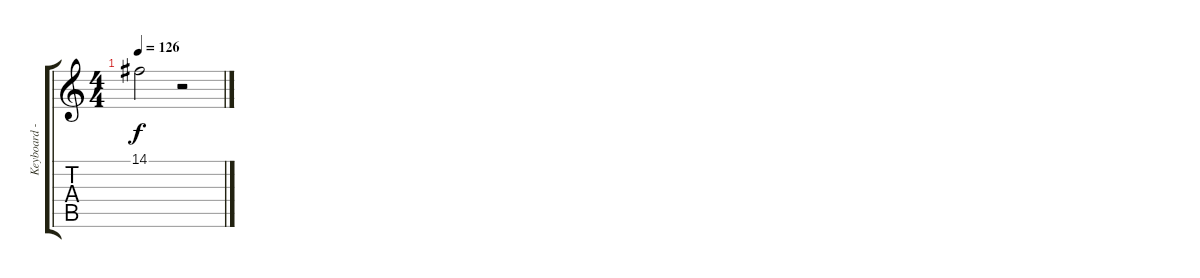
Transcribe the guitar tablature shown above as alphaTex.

\track ("Keyboard - right hand leads" "Keyboard -") {instrument drawbarorgan}
\staff {score tabs}
\tuning (E4 B3 G3 D3 A2 E2) {hide}
\ts (4 4)
\tempo 126
\clef g2
\ks c
14.1{t}.2{dy f} r.2
